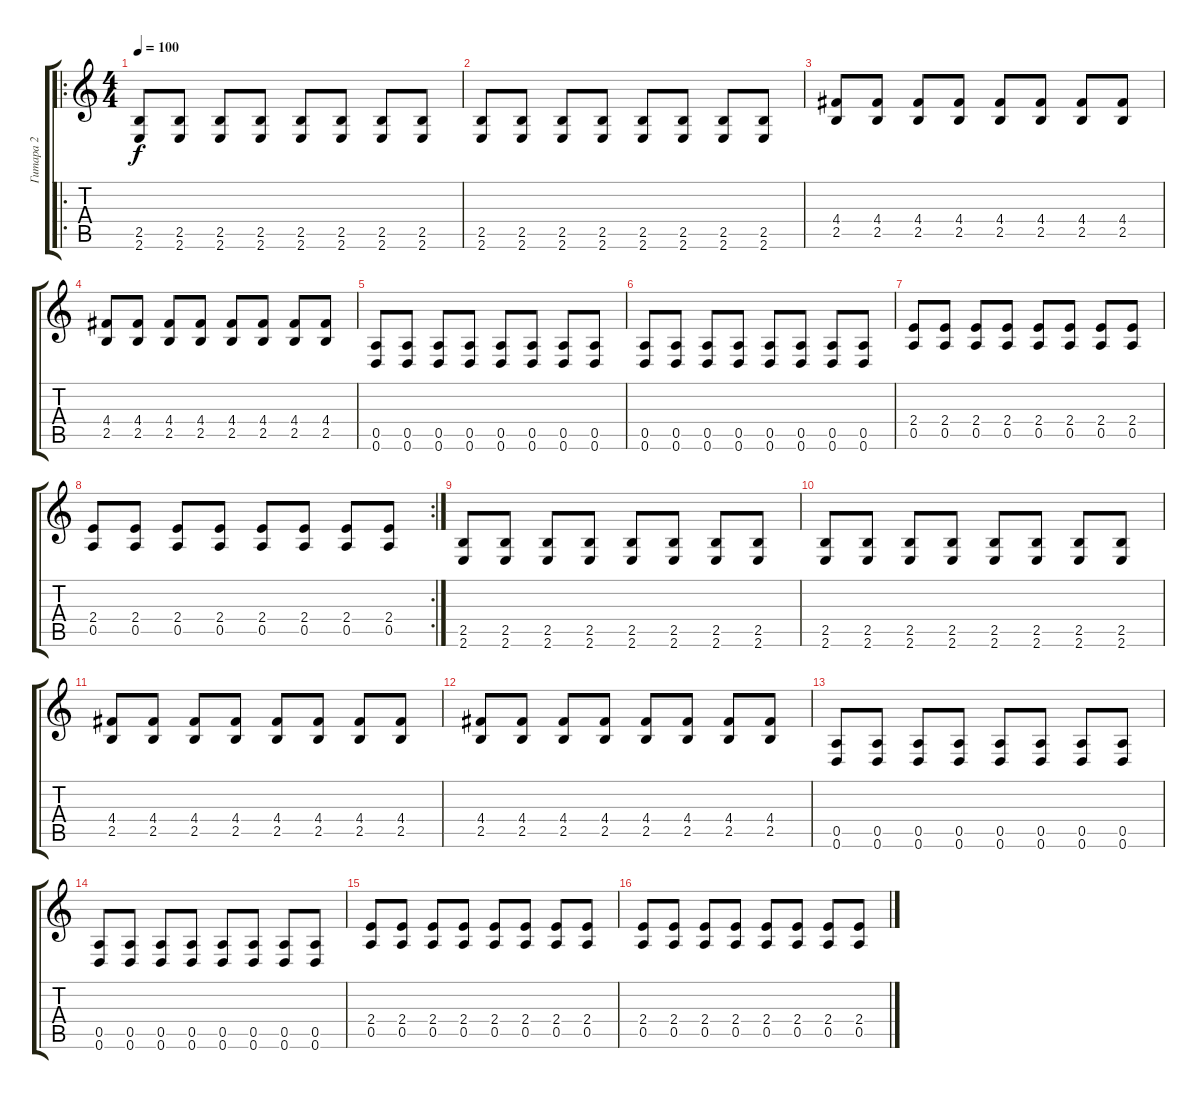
\track ("Гитара 2" "Гитара 2") {instrument overdrivenguitar}
\staff {score tabs}
\tuning (E4 B3 G3 D3 A2 D2) {hide}
\ro
\ts (4 4)
\tempo 100
\clef g2
\ks c
(2.5 2.6).8{dy f} (2.5 2.6).8 (2.5 2.6).8 (2.5 2.6).8 (2.5 2.6).8 (2.5 2.6).8 (2.5 2.6).8 (2.5 2.6).8 |
(2.5 2.6).8 (2.5 2.6).8 (2.5 2.6).8 (2.5 2.6).8 (2.5 2.6).8 (2.5 2.6).8 (2.5 2.6).8 (2.5 2.6).8 |
(4.4 2.5).8 (4.4 2.5).8 (4.4 2.5).8 (4.4 2.5).8 (4.4 2.5).8 (4.4 2.5).8 (4.4 2.5).8 (4.4 2.5).8 |
(4.4 2.5).8 (4.4 2.5).8 (4.4 2.5).8 (4.4 2.5).8 (4.4 2.5).8 (4.4 2.5).8 (4.4 2.5).8 (4.4 2.5).8 |
(0.5 0.6).8 (0.5 0.6).8 (0.5 0.6).8 (0.5 0.6).8 (0.5 0.6).8 (0.5 0.6).8 (0.5 0.6).8 (0.5 0.6).8 |
(0.5 0.6).8 (0.5 0.6).8 (0.5 0.6).8 (0.5 0.6).8 (0.5 0.6).8 (0.5 0.6).8 (0.5 0.6).8 (0.5 0.6).8 |
(2.4 0.5).8 (2.4 0.5).8 (2.4 0.5).8 (2.4 0.5).8 (2.4 0.5).8 (2.4 0.5).8 (2.4 0.5).8 (2.4 0.5).8 |
\rc 2
(2.4 0.5).8 (2.4 0.5).8 (2.4 0.5).8 (2.4 0.5).8 (2.4 0.5).8 (2.4 0.5).8 (2.4 0.5).8 (2.4 0.5).8 |
(2.5 2.6).8 (2.5 2.6).8 (2.5 2.6).8 (2.5 2.6).8 (2.5 2.6).8 (2.5 2.6).8 (2.5 2.6).8 (2.5 2.6).8 |
(2.5 2.6).8 (2.5 2.6).8 (2.5 2.6).8 (2.5 2.6).8 (2.5 2.6).8 (2.5 2.6).8 (2.5 2.6).8 (2.5 2.6).8 |
(4.4 2.5).8 (4.4 2.5).8 (4.4 2.5).8 (4.4 2.5).8 (4.4 2.5).8 (4.4 2.5).8 (4.4 2.5).8 (4.4 2.5).8 |
(4.4 2.5).8 (4.4 2.5).8 (4.4 2.5).8 (4.4 2.5).8 (4.4 2.5).8 (4.4 2.5).8 (4.4 2.5).8 (4.4 2.5).8 |
(0.5 0.6).8 (0.5 0.6).8 (0.5 0.6).8 (0.5 0.6).8 (0.5 0.6).8 (0.5 0.6).8 (0.5 0.6).8 (0.5 0.6).8 |
(0.5 0.6).8 (0.5 0.6).8 (0.5 0.6).8 (0.5 0.6).8 (0.5 0.6).8 (0.5 0.6).8 (0.5 0.6).8 (0.5 0.6).8 |
(2.4 0.5).8 (2.4 0.5).8 (2.4 0.5).8 (2.4 0.5).8 (2.4 0.5).8 (2.4 0.5).8 (2.4 0.5).8 (2.4 0.5).8 |
(2.4 0.5).8 (2.4 0.5).8 (2.4 0.5).8 (2.4 0.5).8 (2.4 0.5).8 (2.4 0.5).8 (2.4 0.5).8 (2.4 0.5).8
